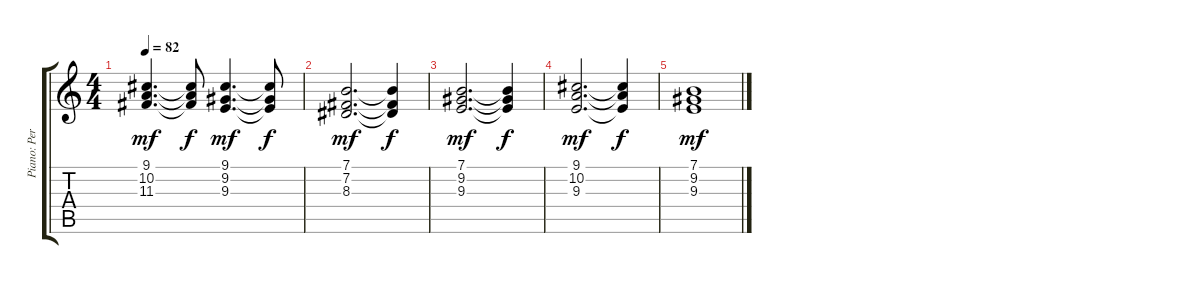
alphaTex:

\track ("Piano: Per Gessle" "Piano: Per") {instrument brightacousticpiano}
\staff {score tabs}
\tuning (E4 B3 G3 D3 A2 E2) {hide}
\ts (4 4)
\tempo 82
\clef g2
\ks c
(9.1 10.2 11.3).4{d dy mf} (9.1{t} 10.2{t} 11.3{t}).8{dy f} (9.1 9.2 9.3).4{d dy mf} (9.1{t} 9.2{t} 9.3{t}).8{dy f} |
(7.1 7.2 8.3).2{d dy mf} (7.1{t} 7.2{t} 8.3{t}).4{dy f} |
(7.1 9.2 9.3).2{d dy mf} (7.1{t} 9.2{t} 9.3{t}).4{dy f} |
(9.1 10.2 9.3).2{d dy mf} (9.1{t} 10.2{t} 9.3{t}).4{dy f} |
(7.1 9.2 9.3).1{dy mf}
